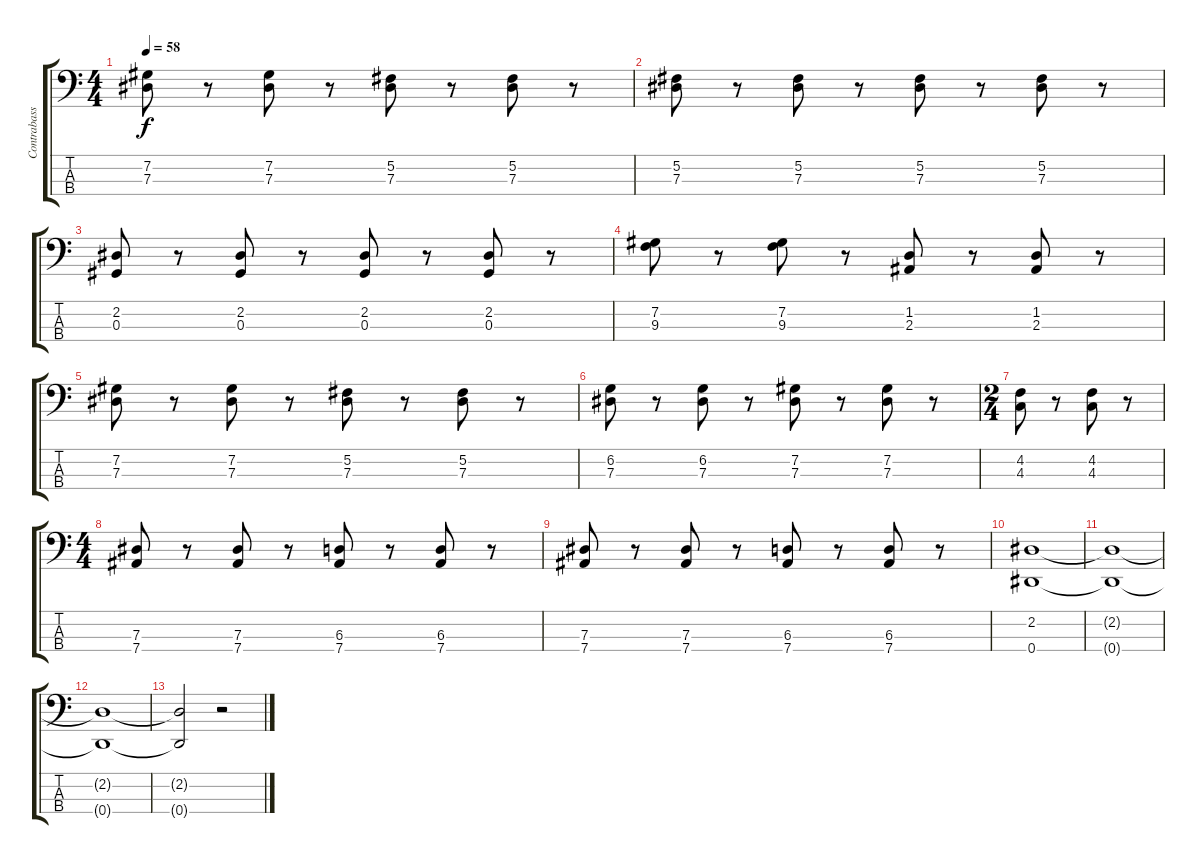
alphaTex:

\track ("Contrabass" "Contrabass") {instrument contrabass}
\staff {score tabs}
\tuning (Gb2 Db2 Ab1 Eb1) {hide}
\ts (4 4)
\tempo 58
\clef f4
\ks c
(7.2 7.3).8{dy f} r.8 (7.2 7.3).8 r.8 (5.2 7.3).8 r.8 (5.2 7.3).8 r.8 |
(5.2 7.3).8 r.8 (5.2 7.3).8 r.8 (5.2 7.3).8 r.8 (5.2 7.3).8 r.8 |
(2.2 0.3).8 r.8 (2.2 0.3).8 r.8 (2.2 0.3).8 r.8 (2.2 0.3).8 r.8 |
(7.2 9.3).8 r.8 (7.2 9.3).8 r.8 (1.2 2.3).8 r.8 (1.2 2.3).8 r.8 |
(7.2 7.3).8 r.8 (7.2 7.3).8 r.8 (5.2 7.3).8 r.8 (5.2 7.3).8 r.8 |
(6.2 7.3).8 r.8 (6.2 7.3).8 r.8 (7.2 7.3).8 r.8 (7.2 7.3).8 r.8 |
\ts (2 4)
(4.2 4.3).8 r.8 (4.2 4.3).8 r.8 |
\ts (4 4)
(7.3 7.4).8 r.8 (7.3 7.4).8 r.8 (6.3 7.4).8 r.8 (6.3 7.4).8 r.8 |
(7.3 7.4).8 r.8 (7.3 7.4).8 r.8 (6.3 7.4).8 r.8 (6.3 7.4).8 r.8 |
(2.2 0.4).1 |
(2.2{t} 0.4{t}).1 |
(2.2{t} 0.4{t}).1 |
(2.2{t} 0.4{t}).2 r.2
